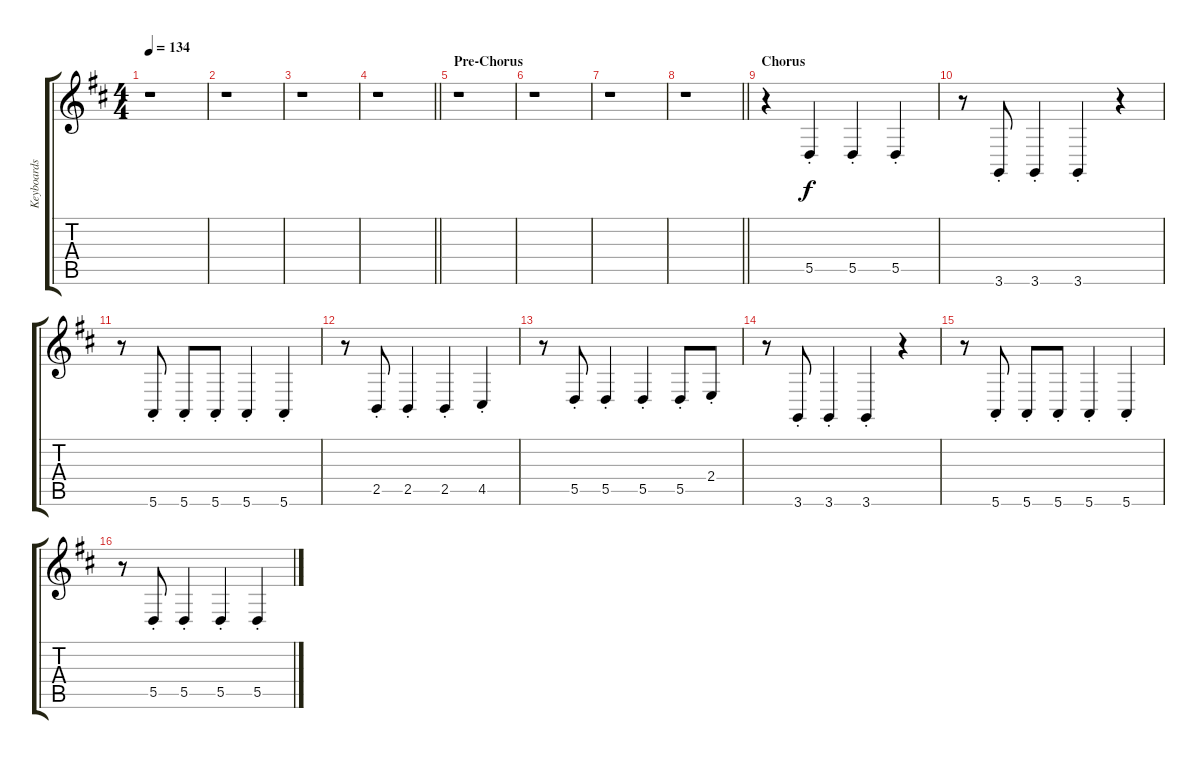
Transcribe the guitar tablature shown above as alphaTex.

\track ("Keyboards 3" "Keyboards ") {instrument lead8bassandlead}
\staff {score tabs}
\tuning (E4 B3 G3 D3 A2 E2) {hide}
\ts (4 4)
\tempo 134
\clef g2
\ks d
r.1{dy f} |
r.1 |
r.1 |
\barLineRight lightlight
r.1 |
\section ("" "Pre-Chorus")
r.1 |
r.1 |
r.1 |
\barLineRight lightlight
r.1 |
\section ("" "Chorus")
r.4 5.5{st}.4 5.5{st}.4 5.5{st}.4 |
r.8 3.6{st}.8 3.6{st}.4 3.6{st}.4 r.4 |
r.8 5.6{st}.8 5.6{st}.8 5.6{st}.8 5.6{st}.4 5.6{st}.4 |
r.8 2.5{st}.8 2.5{st}.4 2.5{st}.4 4.5{st}.4 |
r.8 5.5{st}.8 5.5{st}.4 5.5{st}.4 5.5{st}.8 2.4{st}.8 |
r.8 3.6{st}.8 3.6{st}.4 3.6{st}.4 r.4 |
r.8 5.6{st}.8 5.6{st}.8 5.6{st}.8 5.6{st}.4 5.6{st}.4 |
r.8 5.5{st}.8 5.5{st}.4 5.5{st}.4 5.5{st}.4
